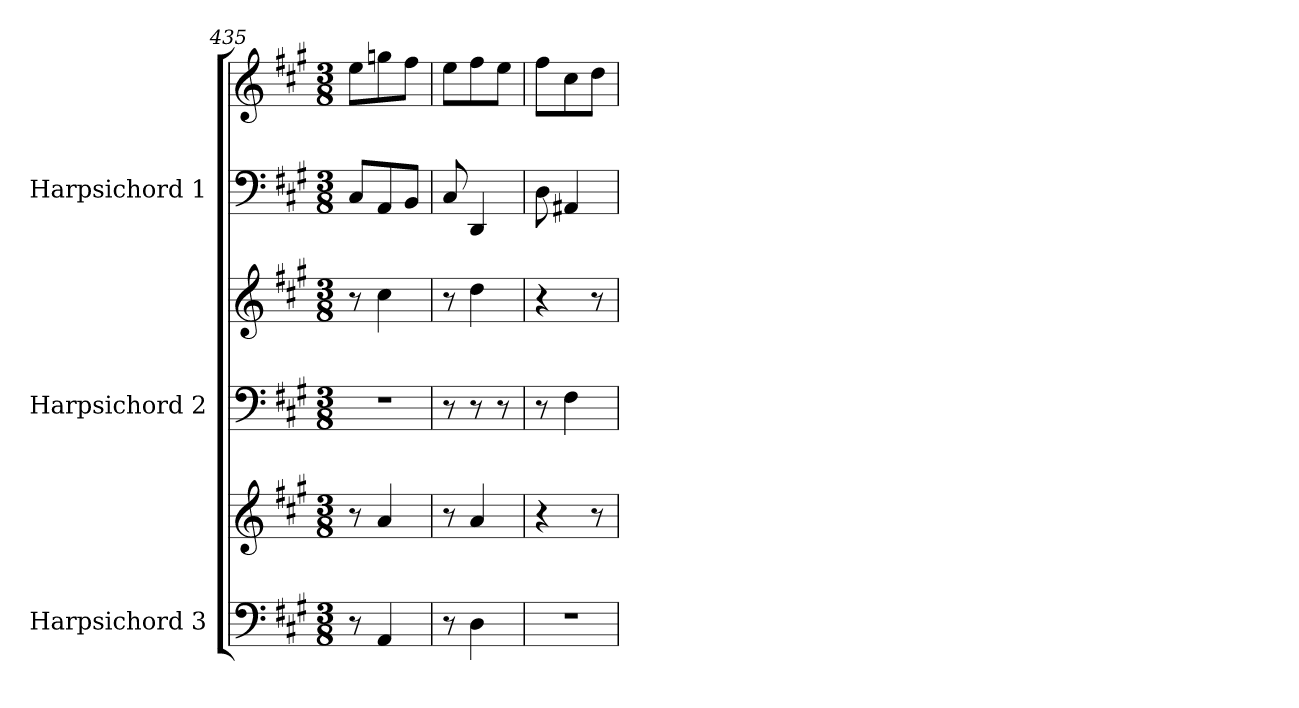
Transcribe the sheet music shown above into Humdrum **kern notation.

**kern	**kern	**kern	**kern	**kern	**kern
*part3	*part3	*part2	*part2	*part1	*part1
*staff6	*staff5	*staff4	*staff3	*staff2	*staff1
*I"Harpsichord 3	*	*I"Harpsichord 2	*	*I"Harpsichord 1	*
*I'Hp	*	*I'Hp	*	*I'Hp	*
*clefF4	*clefG2	*clefF4	*clefG2	*clefF4	*clefG2
*k[f#c#g#]	*k[f#c#g#]	*k[f#c#g#]	*k[f#c#g#]	*k[f#c#g#]	*k[f#c#g#]
*M3/8	*M3/8	*M3/8	*M3/8	*M3/8	*M3/8
=435	=435	=435	=435	=435	=435
8r	8r	4.r	8r	8C#/L	8ee\L
4AA/	4a/	.	4cc#\	8AA/	8ggn\
.	.	.	.	8BB/J	8ff#\J
=436	=436	=436	=436	=436	=436
8r	8r	8r	8r	8C#/	8ee\L
4D\	4a/	8r	4dd\	4DD/	8ff#\
.	.	8r	.	.	8ee\J
=437	=437	=437	=437	=437	=437
4.r	4r	8r	4r	8D\	8ff#\L
.	.	4F#\	.	4AA#X/	8cc#\
.	8r	.	8r	.	8dd\J
=	=	=	=	=	=
*-	*-	*-	*-	*-	*-
